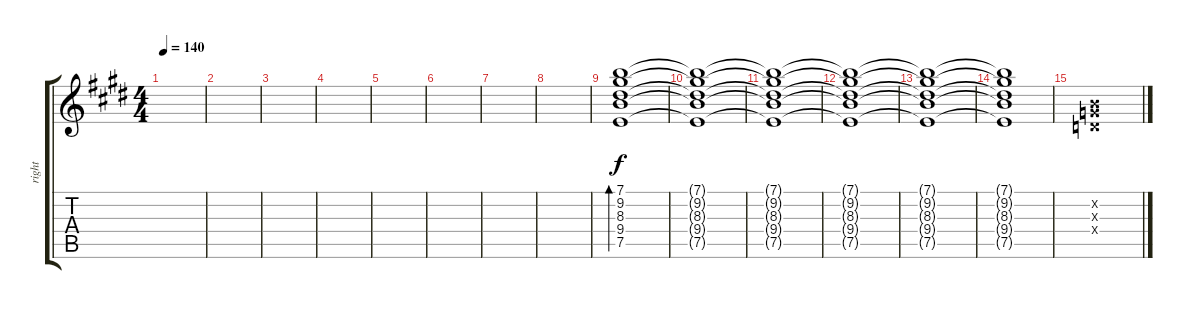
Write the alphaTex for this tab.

\track ("right" "right") {instrument electricguitarjazz}
\staff {score tabs}
\tuning (E4 B3 G3 D3 A2 E2) {hide}
\ts (4 4)
\tempo 140
\clef g2
\ks e
|
|
|
|
|
|
|
|
(7.1 9.2 8.3 9.4 7.5).1{bd 240} |
(7.1{t} 9.2{t} 8.3{t} 9.4{t} 7.5{t}).1 |
(7.1{t} 9.2{t} 8.3{t} 9.4{t} 7.5{t}).1 |
(7.1{t} 9.2{t} 8.3{t} 9.4{t} 7.5{t}).1 |
(7.1{t} 9.2{t} 8.3{t} 9.4{t} 7.5{t}).1 |
(7.1{t} 9.2{t} 8.3{t} 9.4{t} 7.5{t}).1 |
(0.2{x} 0.3{x} 0.4{x}).1
